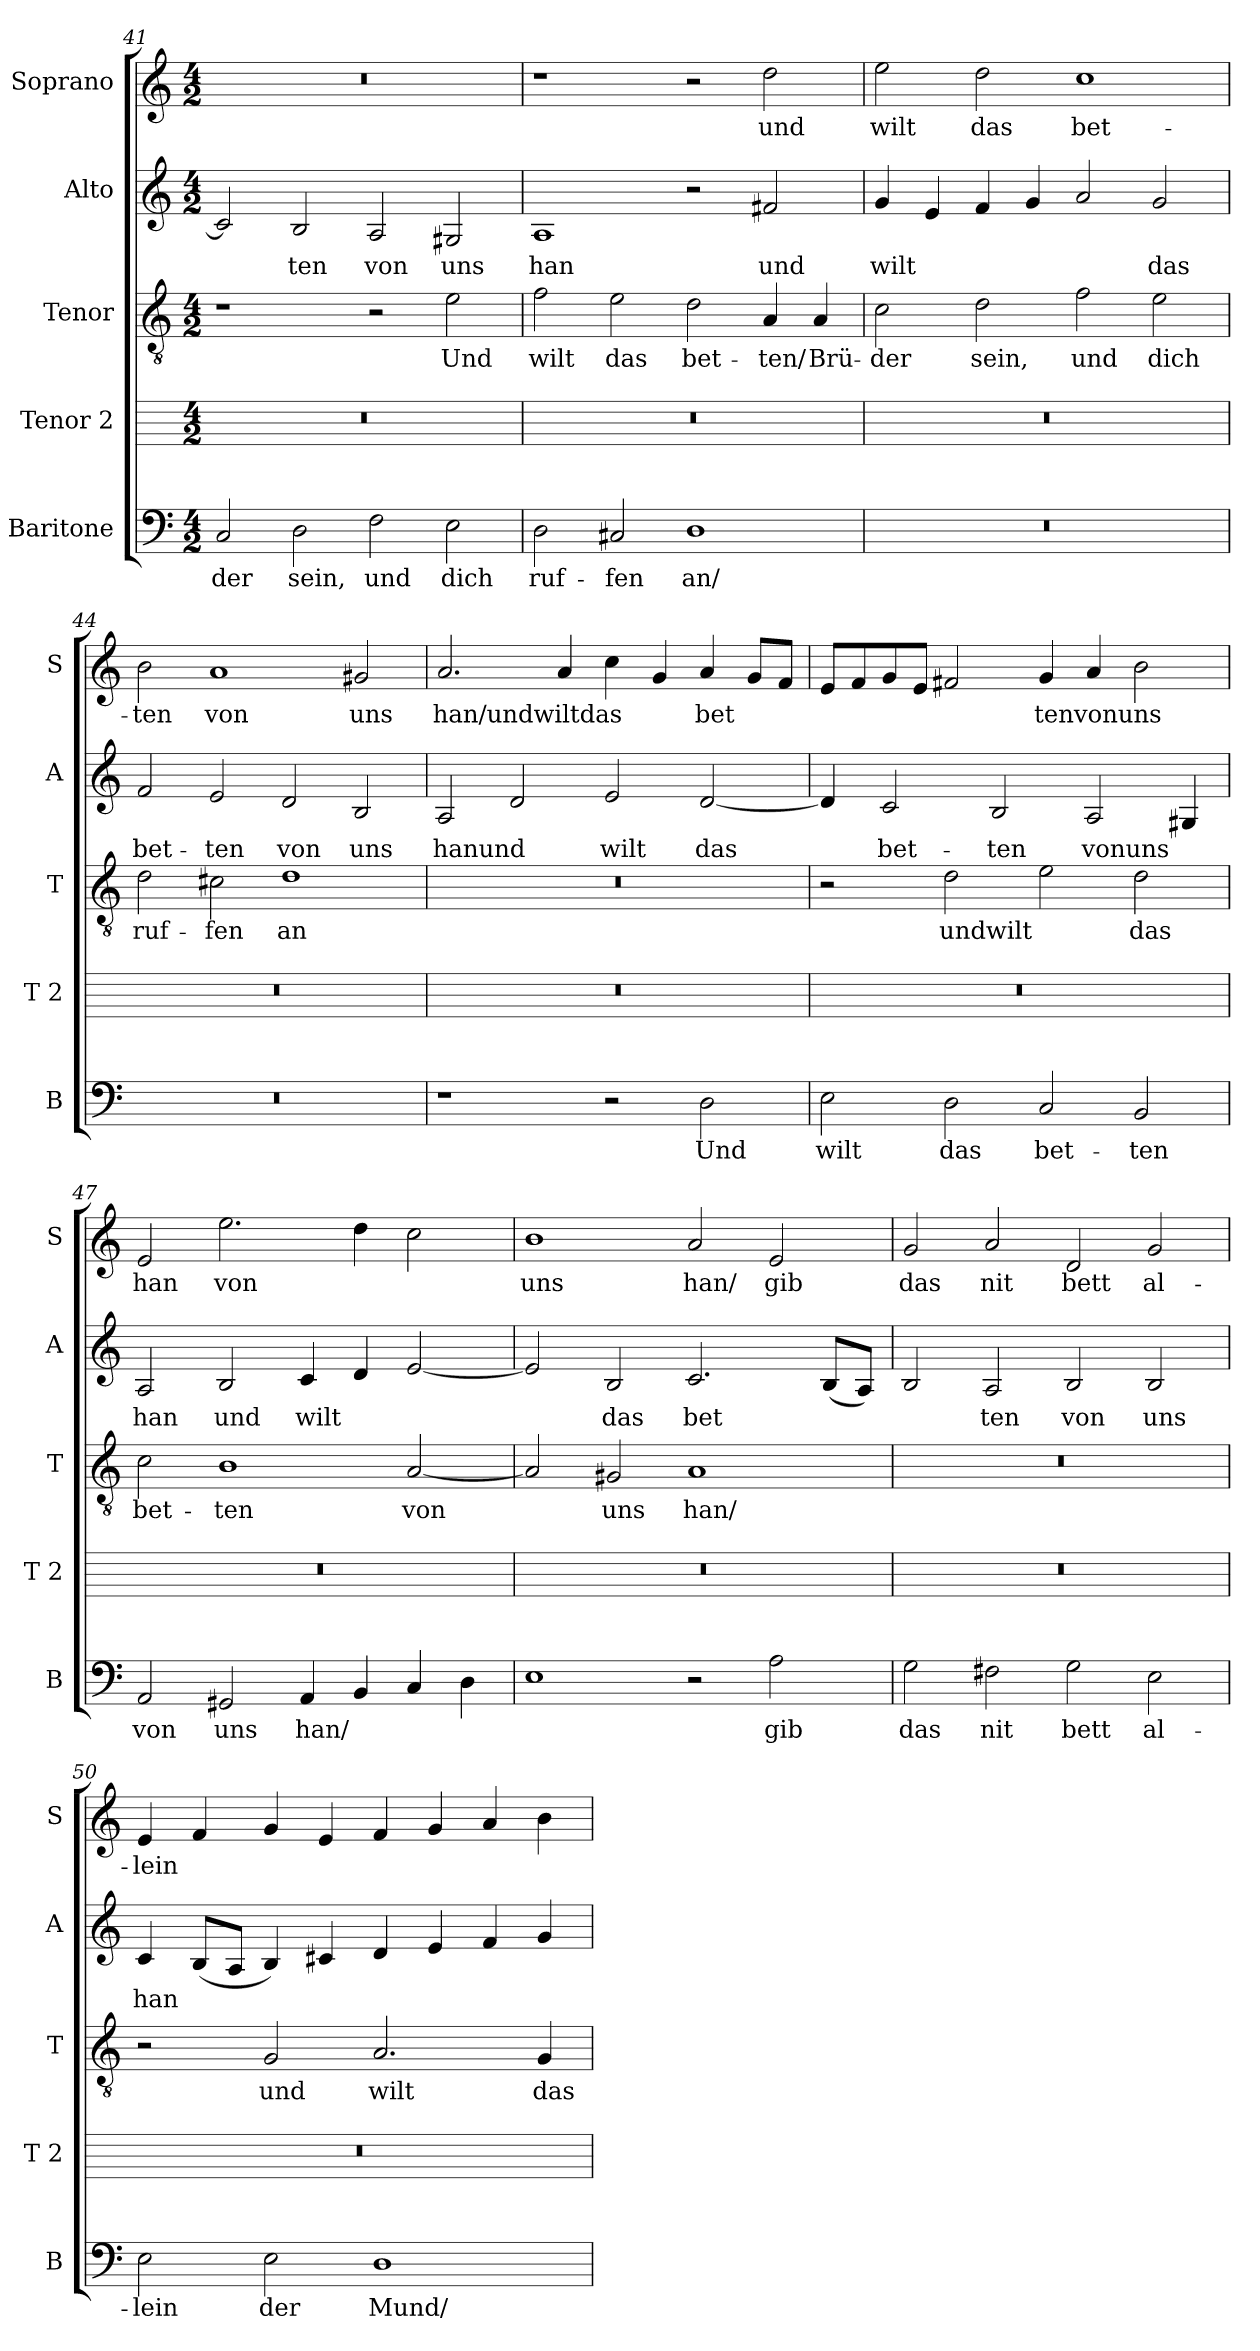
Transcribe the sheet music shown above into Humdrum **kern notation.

**kern	**text	**kern	**kern	**text	**kern	**text	**kern	**text
*part5	*part5	*part4	*part3	*part3	*part2	*part2	*part1	*part1
*staff5	*staff5	*staff4	*staff3	*staff3	*staff2	*staff2	*staff1	*staff1
*I"Baritone	*	*I"Tenor 2	*I"Tenor	*	*I"Alto	*	*I"Soprano	*
*I'B	*	*I'T 2	*I'T	*	*I'A	*	*I'S	*
*clefF4	*	*	*clefGv2	*	*clefG2	*	*clefG2	*
*k[]	*	*k[]	*k[]	*	*k[]	*	*k[]	*
*C:	*	*C:	*C:	*	*C:	*	*C:	*
*M4/2	*	*M4/2	*M4/2	*	*M4/2	*	*M4/2	*
=41	=41	=41	=41	=41	=41	=41	=41	=41
!	!LO:LY:b:cj	!	!	!	!	!LO:LY:b:cj	!	!
2C/	-der	0r	1r	.	2c/]	--	0r	.
!	!LO:LY:b:cj	!	!	!	!	!LO:LY:b:cj	!	!
2D\	sein,	.	.	.	2B/	-ten	.	.
!	!LO:LY:b:cj	!	!	!	!	!LO:LY:b:cj	!	!
2F\	und	.	2r	.	2A/	von	.	.
!	!LO:LY:b:cj	!	!	!LO:LY:b:cj	!	!LO:LY:b:cj	!	!
2E\	dich	.	2e\	Und	2G#X/	uns	.	.
=42	=42	=42	=42	=42	=42	=42	=42	=42
!	!LO:LY:b:cj	!	!	!LO:LY:b:cj	!	!LO:LY:b:cj	!	!
2D\	ruf-	0r	2f\	wilt	1A	han	1r	.
!	!LO:LY:b:cj	!	!	!LO:LY:b:cj	!	!	!	!
2C#X/	-fen	.	2e\	das	.	.	.	.
!	!LO:LY:b:cj	!	!	!LO:LY:b:cj	!	!	!	!
1D	an/	.	2d\	bet-	2r	.	2r	.
!	!	!	!	!LO:LY:b:cj	!	!LO:LY:b:cj	!	!LO:LY:b:cj
.	.	.	4A/	-ten/	2f#X/	und	2dd\	und
!	!	!	!	!LO:LY:b:cj	!	!	!	!
.	.	.	4A/	Brü-	.	.	.	.
!!LO:LB:g=z
=43	=43	=43	=43	=43	=43	=43	=43	=43
!	!	!	!	!LO:LY:b:cj	!	!LO:LY:b:cj	!	!LO:LY:b:cj
0r	.	0r	2c\	-der	4g/	wilt	2ee\	wilt
!	!	!	!	!	!	!LO:LY:b:cj	!	!
.	.	.	.	.	4e/	.	.	.
!	!	!	!	!LO:LY:b:cj	!	!LO:LY:b:cj	!	!LO:LY:b:cj
.	.	.	2d\	sein,	4f/	.	2dd\	das
!	!	!	!	!	!	!LO:LY:b:cj	!	!
.	.	.	.	.	4g/	.	.	.
!	!	!	!	!LO:LY:b:cj	!	!LO:LY:b:cj	!	!LO:LY:b:cj
.	.	.	2f\	und	2a/	.	1cc	bet-
!	!	!	!	!LO:LY:b:cj	!	!LO:LY:b:cj	!	!
.	.	.	2e\	dich	2g/	das	.	.
=44	=44	=44	=44	=44	=44	=44	=44	=44
!	!	!	!	!LO:LY:b:cj	!	!LO:LY:b:cj	!	!LO:LY:b:cj
0r	.	0r	2d\	ruf-	2f/	bet-	2b\	-ten
!	!	!	!	!LO:LY:b:cj	!	!LO:LY:b:cj	!	!LO:LY:b:cj
.	.	.	2c#X\	-fen	2e/	-ten	1a	von
!	!	!	!	!LO:LY:b:cj	!	!LO:LY:b:cj	!	!
.	.	.	1d	an	2d/	von	.	.
!	!	!	!	!	!	!LO:LY:b:cj	!	!LO:LY:b:cj
.	.	.	.	.	2B/	uns	2g#X/	uns
=45	=45	=45	=45	=45	=45	=45	=45	=45
!	!	!	!	!	!	!LO:LY:b:cj	!	!LO:LY:b:cj
1r	.	0r	0r	.	2A/	hanund	2.a/	han/undwiltdas
!	!	!	!	!	!	!LO:LY:b:cj	!	!
.	.	.	.	.	2d/	.	.	.
!	!	!	!	!	!	!	!	!LO:LY:b:cj
.	.	.	.	.	.	.	4a/	.
!	!	!	!	!	!	!LO:LY:b:cj	!	!LO:LY:b:cj
2r	.	.	.	.	2e/	wilt	4cc\	.
!	!	!	!	!	!	!	!	!LO:LY:b:cj
.	.	.	.	.	.	.	4g/	.
!	!LO:LY:b:cj	!	!	!	!	!LO:LY:b:cj	!	!LO:LY:b:cj
2D\	Und	.	.	.	[<2d/	das	4a/	bet-
!	!	!	!	!	!	!	!	!LO:LY:b:cj
.	.	.	.	.	.	.	8g/L	--
!	!	!	!	!	!	!	!	!LO:LY:b:cj
.	.	.	.	.	.	.	8f/J	--
=46	=46	=46	=46	=46	=46	=46	=46	=46
!	!LO:LY:b:cj	!	!	!	!	!LO:LY:b:cj	!	!LO:LY:b:cj
2E\	wilt	0r	2r	.	4d/]	.	8e/L	--
!	!	!	!	!	!	!	!	!LO:LY:b:cj
.	.	.	.	.	.	.	8f/	--
!	!	!	!	!	!	!LO:LY:b:cj	!	!LO:LY:b:cj
.	.	.	.	.	2c/	bet-	8g/	--
!	!	!	!	!	!	!	!	!LO:LY:b:cj
.	.	.	.	.	.	.	8e/J	--
!	!LO:LY:b:cj	!	!	!LO:LY:b:cj	!	!	!	!LO:LY:b:cj
2D\	das	.	2d\	undwilt	.	.	2f#X/	--
!	!	!	!	!	!	!LO:LY:b:cj	!	!
.	.	.	.	.	2B/	-ten	.	.
!	!LO:LY:b:cj	!	!	!LO:LY:b:cj	!	!	!	!LO:LY:b:cj
2C/	bet-	.	2e\	.	.	.	4g/	-tenvonuns
!	!	!	!	!	!	!LO:LY:b:cj	!	!LO:LY:b:cj
.	.	.	.	.	2A/	vonuns	4a/	.
!	!LO:LY:b:cj	!	!	!LO:LY:b:cj	!	!	!	!LO:LY:b:cj
2BB/	-ten	.	2d\	das	.	.	2b\	.
!	!	!	!	!	!	!LO:LY:b:cj	!	!
.	.	.	.	.	4G#X/	.	.	.
=47	=47	=47	=47	=47	=47	=47	=47	=47
!	!LO:LY:b:cj	!	!	!LO:LY:b:cj	!	!LO:LY:b:cj	!	!LO:LY:b:cj
2AA/	von	0r	2c\	bet-	2A/	han	2e/	han
!	!LO:LY:b:cj	!	!	!LO:LY:b:cj	!	!LO:LY:b:cj	!	!LO:LY:b:cj
2GG#X/	uns	.	1B	-ten	2B/	und	2.ee\	von
!	!LO:LY:b:cj	!	!	!	!	!LO:LY:b:cj	!	!
4AA/	han/	.	.	.	4c/	wilt	.	.
!	!LO:LY:b:cj	!	!	!	!	!LO:LY:b:cj	!	!LO:LY:b:cj
4BB/	.	.	.	.	4d/	.	4dd\	.
!	!LO:LY:b:cj	!	!	!LO:LY:b:cj	!	!LO:LY:b:cj	!	!LO:LY:b:cj
4C/	.	.	[<2A/	von	[<2e/	.	2cc\	.
!	!LO:LY:b:cj	!	!	!	!	!	!	!
4D\	.	.	.	.	.	.	.	.
=48	=48	=48	=48	=48	=48	=48	=48	=48
!	!LO:LY:b:cj	!	!	!LO:LY:b:cj	!	!LO:LY:b:cj	!	!LO:LY:b:cj
1E	.	0r	2A/]	.	2e/]	.	1b	uns
!	!	!	!	!LO:LY:b:cj	!	!LO:LY:b:cj	!	!
.	.	.	2G#X/	uns	2B/	das	.	.
!	!	!	!	!LO:LY:b:cj	!	!LO:LY:b:cj	!	!LO:LY:b:cj
2r	.	.	1A	han/	2.c/	bet-	2a/	han/
!	!LO:LY:b:cj	!	!	!	!	!	!	!LO:LY:b:cj
2A\	gib	.	.	.	.	.	2e/	gib
!	!	!	!	!	!	!LO:LY:b:cj	!	!
.	.	.	.	.	(>8B/L	--	.	.
!	!	!	!	!	!	!LO:LY:b:cj	!	!
.	.	.	.	.	8A/J)	--	.	.
!!LO:PB:g=z
=49	=49	=49	=49	=49	=49	=49	=49	=49
!	!LO:LY:b:cj	!	!	!	!	!LO:LY:b:cj	!	!LO:LY:b:cj
2G\	das	0r	0r	.	2B/	--	2g/	das
!	!LO:LY:b:cj	!	!	!	!	!LO:LY:b:cj	!	!LO:LY:b:cj
2F#X\	nit	.	.	.	2A/	-ten	2a/	nit
!	!LO:LY:b:cj	!	!	!	!	!LO:LY:b:cj	!	!LO:LY:b:cj
2G\	bett	.	.	.	2B/	von	2d/	bett
!	!LO:LY:b:cj	!	!	!	!	!LO:LY:b:cj	!	!LO:LY:b:cj
2E\	al-	.	.	.	2B/	uns	2g/	al-
=50	=50	=50	=50	=50	=50	=50	=50	=50
!	!LO:LY:b:cj	!	!	!	!	!LO:LY:b:cj	!	!LO:LY:b:cj
2E\	-lein	0r	2r	.	4c/	han	4e/	-lein
!	!	!	!	!	!	!LO:LY:b:cj	!	!LO:LY:b:cj
.	.	.	.	.	(>8B/L	.	4f/	.
!	!	!	!	!	!	!LO:LY:b:cj	!	!
.	.	.	.	.	8A/J	.	.	.
!	!LO:LY:b:cj	!	!	!LO:LY:b:cj	!	!LO:LY:b:cj	!	!LO:LY:b:cj
2E\	der	.	2G/	und	4B/)	.	4g/	.
!	!	!	!	!	!	!LO:LY:b:cj	!	!LO:LY:b:cj
.	.	.	.	.	4c#X/	.	4e/	.
!	!LO:LY:b:cj	!	!	!LO:LY:b:cj	!	!LO:LY:b:cj	!	!LO:LY:b:cj
1D	Mund/	.	2.A/	wilt	4d/	.	4f/	.
!	!	!	!	!	!	!LO:LY:b:cj	!	!LO:LY:b:cj
.	.	.	.	.	4e/	.	4g/	.
!	!	!	!	!	!	!LO:LY:b:cj	!	!LO:LY:b:cj
.	.	.	.	.	4f/	.	4a/	.
!	!	!	!	!LO:LY:b:cj	!	!LO:LY:b:cj	!	!LO:LY:b:cj
.	.	.	4G/	das	4g/	.	4b\	.
=	=	=	=	=	=	=	=	=
*-	*-	*-	*-	*-	*-	*-	*-	*-
